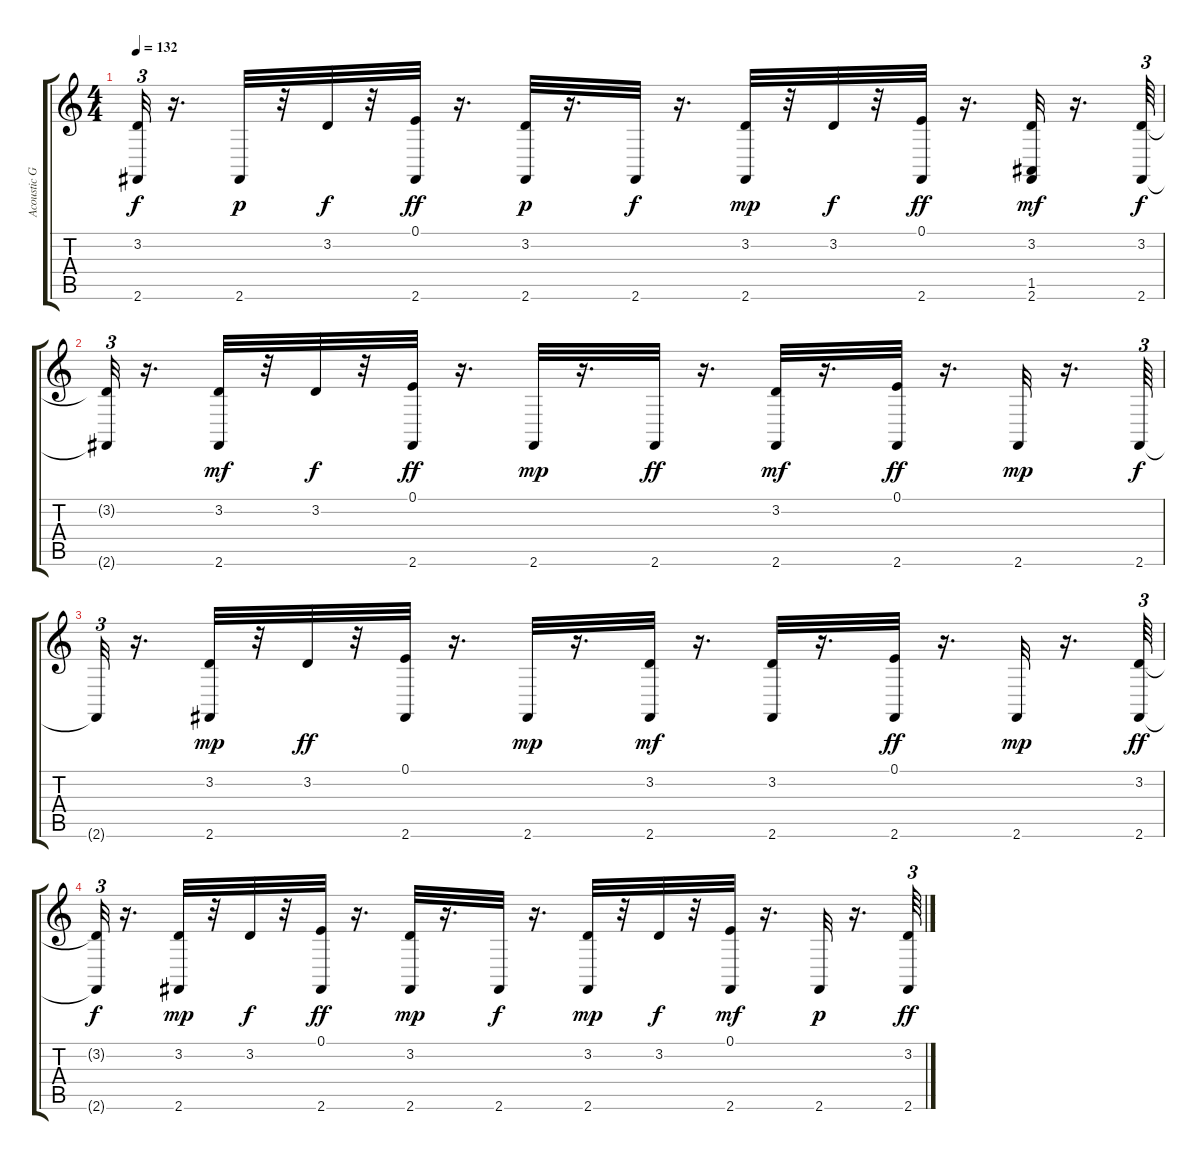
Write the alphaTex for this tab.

\track ("Acoustic Grand" "Acoustic G") {instrument acousticgrandpiano}
\staff {score tabs}
\tuning (E4 B3 G3 D3 A2 E2) {hide}
\ts (4 4)
\tempo 132
\clef g2
\ks c
(3.2{t} 2.6{t}).32{tu (3 2) dy f} r.16{d} 2.6.32{dy p} r.32 3.2.32{dy f} r.32 (0.1 2.6).32{dy ff} r.16{d} (3.2 2.6).32{dy p} r.16{d} 2.6.32{dy f} r.16{d} (3.2 2.6).32{dy mp} r.32 3.2.32{dy f} r.32 (0.1 2.6).32{dy ff} r.16{d} (3.2 1.5 2.6).32{dy mf} r.16{d} (3.2 2.6).64{tu (3 2) dy f} |
(3.2{t} 2.6{t}).32{tu (3 2)} r.16{d} (3.2 2.6).32{dy mf} r.32 3.2.32{dy f} r.32 (0.1 2.6).32{dy ff} r.16{d} 2.6.32{dy mp} r.16{d} 2.6.32{dy ff} r.16{d} (3.2 2.6).32{dy mf} r.16{d} (0.1 2.6).32{dy ff} r.16{d} 2.6.32{dy mp} r.16{d} 2.6.64{tu (3 2) dy f} |
2.6{t}.32{tu (3 2)} r.16{d} (3.2 2.6).32{dy mp} r.32 3.2.32{dy ff} r.32 (0.1 2.6).32 r.16{d} 2.6.32{dy mp} r.16{d} (3.2 2.6).32{dy mf} r.16{d} (3.2 2.6).32 r.16{d} (0.1 2.6).32{dy ff} r.16{d} 2.6.32{dy mp} r.16{d} (3.2 2.6).64{tu (3 2) dy ff} |
(3.2{t} 2.6{t}).32{tu (3 2) dy f} r.16{d} (3.2 2.6).32{dy mp} r.32 3.2.32{dy f} r.32 (0.1 2.6).32{dy ff} r.16{d} (3.2 2.6).32{dy mp} r.16{d} 2.6.32{dy f} r.16{d} (3.2 2.6).32{dy mp} r.32 3.2.32{dy f} r.32 (0.1 2.6).32{dy mf} r.16{d} 2.6.32{dy p} r.16{d} (3.2 2.6).64{tu (3 2) dy ff}
